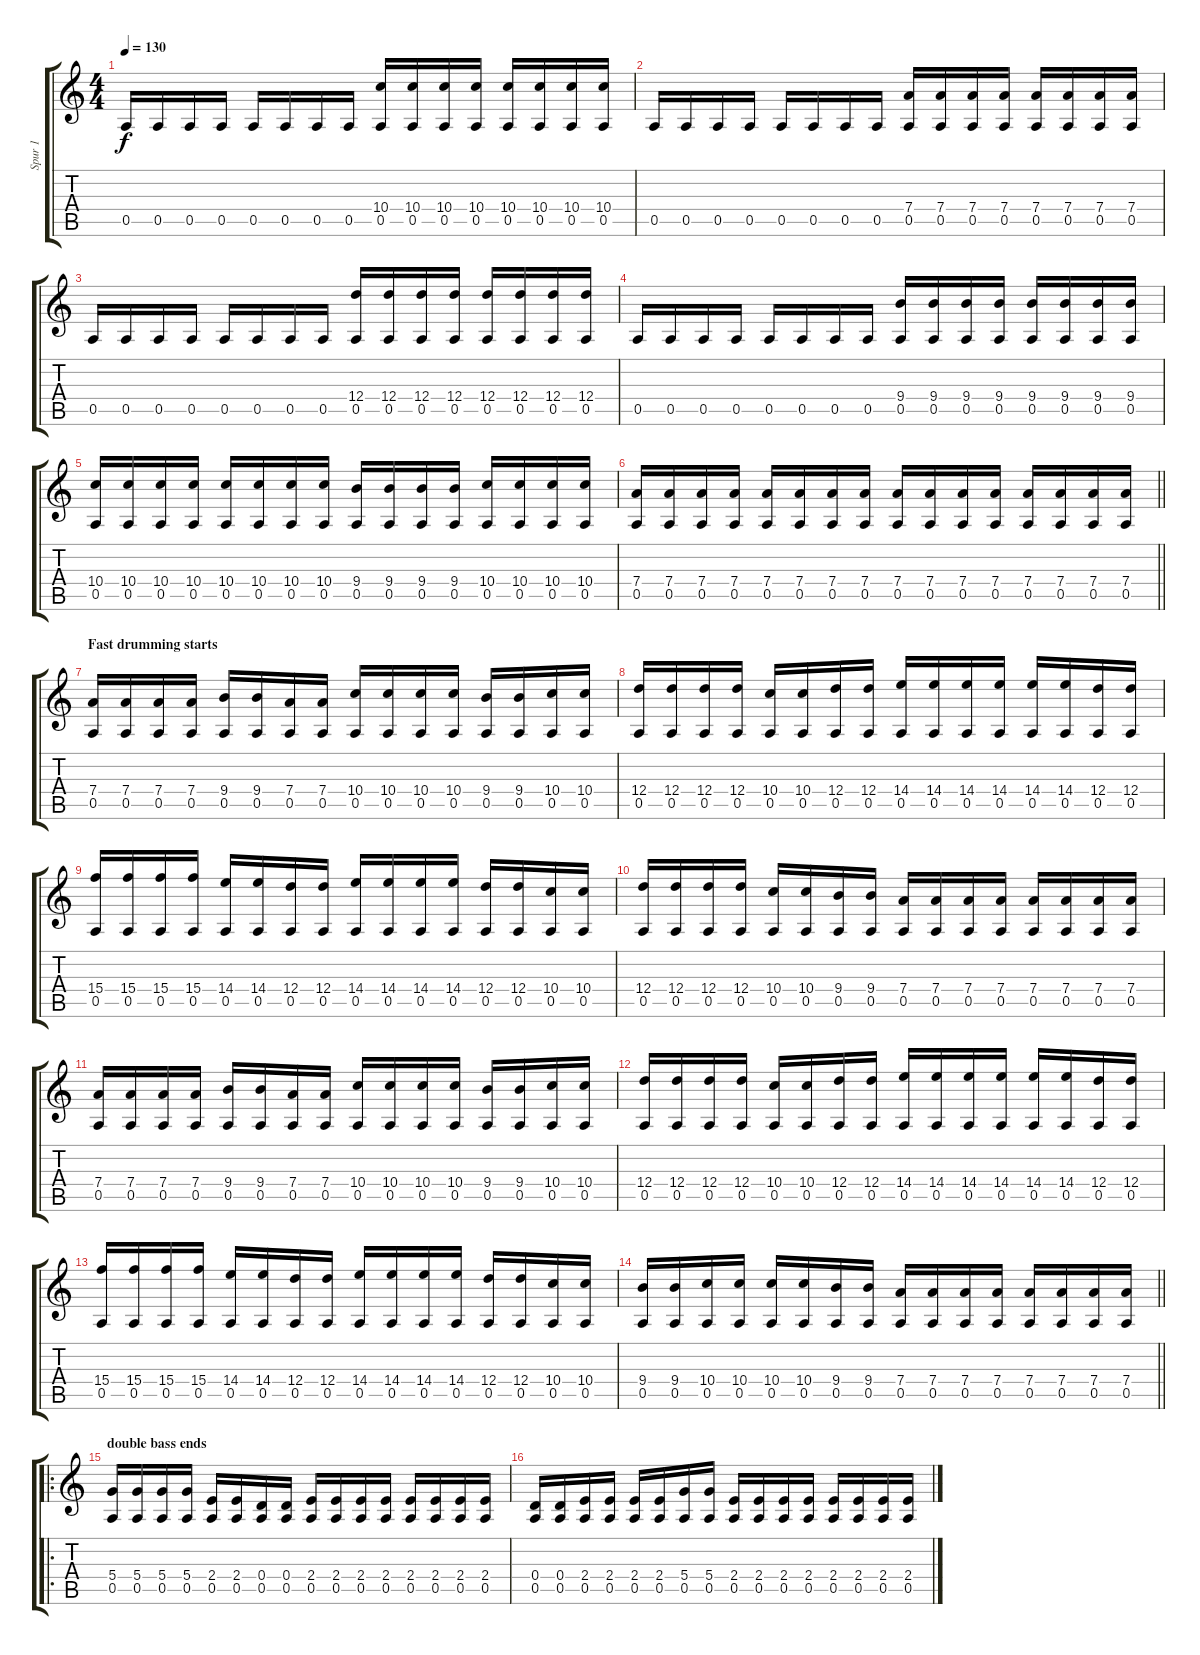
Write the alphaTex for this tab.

\track ("Spur 1" "Spur 1") {instrument distortionguitar}
\staff {score tabs}
\tuning (E4 B3 G3 D3 A2 E2) {hide}
\ts (4 4)
\tempo 130
\clef g2
\ks c
0.5.16{dy f} 0.5.16 0.5.16 0.5.16 0.5.16 0.5.16 0.5.16 0.5.16 (10.4 0.5).16 (10.4 0.5).16 (10.4 0.5).16 (10.4 0.5).16 (10.4 0.5).16 (10.4 0.5).16 (10.4 0.5).16 (10.4 0.5).16 |
0.5.16 0.5.16 0.5.16 0.5.16 0.5.16 0.5.16 0.5.16 0.5.16 (7.4 0.5).16 (7.4 0.5).16 (7.4 0.5).16 (7.4 0.5).16 (7.4 0.5).16 (7.4 0.5).16 (7.4 0.5).16 (7.4 0.5).16 |
0.5.16 0.5.16 0.5.16 0.5.16 0.5.16 0.5.16 0.5.16 0.5.16 (12.4 0.5).16 (12.4 0.5).16 (12.4 0.5).16 (12.4 0.5).16 (12.4 0.5).16 (12.4 0.5).16 (12.4 0.5).16 (12.4 0.5).16 |
0.5.16 0.5.16 0.5.16 0.5.16 0.5.16 0.5.16 0.5.16 0.5.16 (9.4 0.5).16 (9.4 0.5).16 (9.4 0.5).16 (9.4 0.5).16 (9.4 0.5).16 (9.4 0.5).16 (9.4 0.5).16 (9.4 0.5).16 |
(10.4 0.5).16 (10.4 0.5).16 (10.4 0.5).16 (10.4 0.5).16 (10.4 0.5).16 (10.4 0.5).16 (10.4 0.5).16 (10.4 0.5).16 (9.4 0.5).16 (9.4 0.5).16 (9.4 0.5).16 (9.4 0.5).16 (10.4 0.5).16 (10.4 0.5).16 (10.4 0.5).16 (10.4 0.5).16 |
\barLineRight lightlight
(7.4 0.5).16 (7.4 0.5).16 (7.4 0.5).16 (7.4 0.5).16 (7.4 0.5).16 (7.4 0.5).16 (7.4 0.5).16 (7.4 0.5).16 (7.4 0.5).16 (7.4 0.5).16 (7.4 0.5).16 (7.4 0.5).16 (7.4 0.5).16 (7.4 0.5).16 (7.4 0.5).16 (7.4 0.5).16 |
\section ("" "Fast drumming starts")
(7.4 0.5).16 (7.4 0.5).16 (7.4 0.5).16 (7.4 0.5).16 (9.4 0.5).16 (9.4 0.5).16 (7.4 0.5).16 (7.4 0.5).16 (10.4 0.5).16 (10.4 0.5).16 (10.4 0.5).16 (10.4 0.5).16 (9.4 0.5).16 (9.4 0.5).16 (10.4 0.5).16 (10.4 0.5).16 |
(12.4 0.5).16 (12.4 0.5).16 (12.4 0.5).16 (12.4 0.5).16 (10.4 0.5).16 (10.4 0.5).16 (12.4 0.5).16 (12.4 0.5).16 (14.4 0.5).16 (14.4 0.5).16 (14.4 0.5).16 (14.4 0.5).16 (14.4 0.5).16 (14.4 0.5).16 (12.4 0.5).16 (12.4 0.5).16 |
(15.4 0.5).16 (15.4 0.5).16 (15.4 0.5).16 (15.4 0.5).16 (14.4 0.5).16 (14.4 0.5).16 (12.4 0.5).16 (12.4 0.5).16 (14.4 0.5).16 (14.4 0.5).16 (14.4 0.5).16 (14.4 0.5).16 (12.4 0.5).16 (12.4 0.5).16 (10.4 0.5).16 (10.4 0.5).16 |
(12.4 0.5).16 (12.4 0.5).16 (12.4 0.5).16 (12.4 0.5).16 (10.4 0.5).16 (10.4 0.5).16 (9.4 0.5).16 (9.4 0.5).16 (7.4 0.5).16 (7.4 0.5).16 (7.4 0.5).16 (7.4 0.5).16 (7.4 0.5).16 (7.4 0.5).16 (7.4 0.5).16 (7.4 0.5).16 |
(7.4 0.5).16 (7.4 0.5).16 (7.4 0.5).16 (7.4 0.5).16 (9.4 0.5).16 (9.4 0.5).16 (7.4 0.5).16 (7.4 0.5).16 (10.4 0.5).16 (10.4 0.5).16 (10.4 0.5).16 (10.4 0.5).16 (9.4 0.5).16 (9.4 0.5).16 (10.4 0.5).16 (10.4 0.5).16 |
(12.4 0.5).16 (12.4 0.5).16 (12.4 0.5).16 (12.4 0.5).16 (10.4 0.5).16 (10.4 0.5).16 (12.4 0.5).16 (12.4 0.5).16 (14.4 0.5).16 (14.4 0.5).16 (14.4 0.5).16 (14.4 0.5).16 (14.4 0.5).16 (14.4 0.5).16 (12.4 0.5).16 (12.4 0.5).16 |
(15.4 0.5).16 (15.4 0.5).16 (15.4 0.5).16 (15.4 0.5).16 (14.4 0.5).16 (14.4 0.5).16 (12.4 0.5).16 (12.4 0.5).16 (14.4 0.5).16 (14.4 0.5).16 (14.4 0.5).16 (14.4 0.5).16 (12.4 0.5).16 (12.4 0.5).16 (10.4 0.5).16 (10.4 0.5).16 |
\barLineRight lightlight
(9.4 0.5).16 (9.4 0.5).16 (10.4 0.5).16 (10.4 0.5).16 (10.4 0.5).16 (10.4 0.5).16 (9.4 0.5).16 (9.4 0.5).16 (7.4 0.5).16 (7.4 0.5).16 (7.4 0.5).16 (7.4 0.5).16 (7.4 0.5).16 (7.4 0.5).16 (7.4 0.5).16 (7.4 0.5).16 |
\ro
\section ("" "double bass ends")
(5.4 0.5).16 (5.4 0.5).16 (5.4 0.5).16 (5.4 0.5).16 (2.4 0.5).16 (2.4 0.5).16 (0.4 0.5).16 (0.4 0.5).16 (2.4 0.5).16 (2.4 0.5).16 (2.4 0.5).16 (2.4 0.5).16 (2.4 0.5).16 (2.4 0.5).16 (2.4 0.5).16 (2.4 0.5).16 |
(0.4 0.5).16 (0.4 0.5).16 (2.4 0.5).16 (2.4 0.5).16 (2.4 0.5).16 (2.4 0.5).16 (5.4 0.5).16 (5.4 0.5).16 (2.4 0.5).16 (2.4 0.5).16 (2.4 0.5).16 (2.4 0.5).16 (2.4 0.5).16 (2.4 0.5).16 (2.4 0.5).16 (2.4 0.5).16
